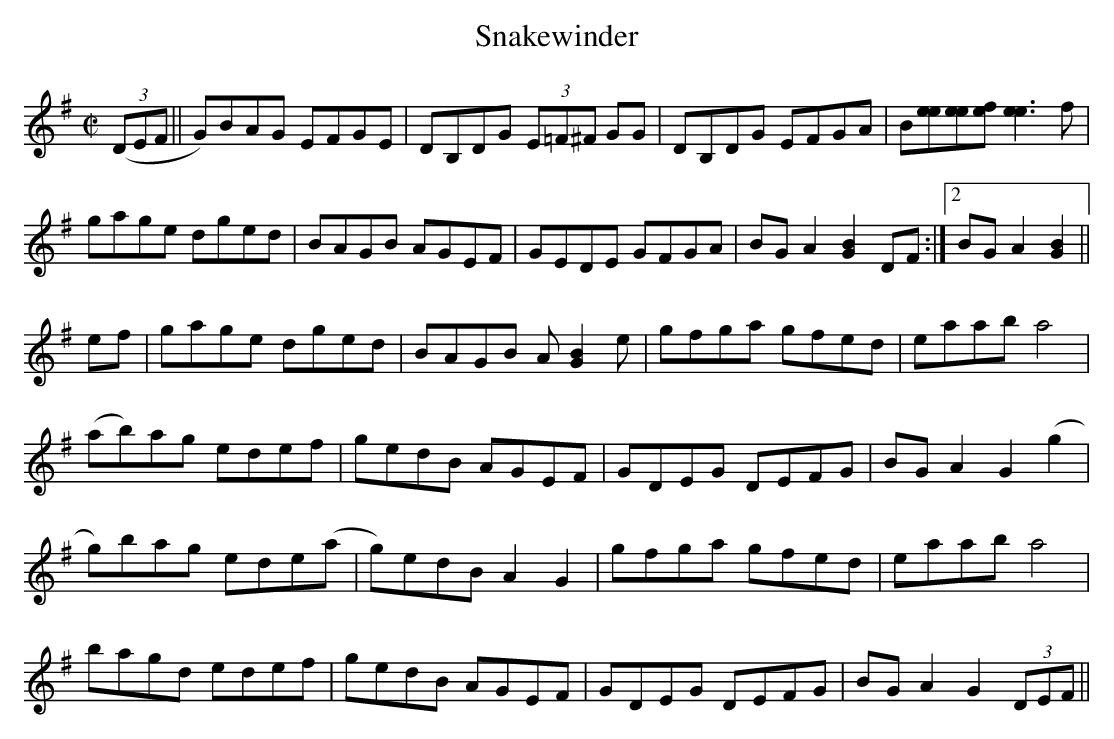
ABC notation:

X:1
T:Snakewinder
M:C|
L:1/8
K:G
((3DEF||G)BAG EFGE|DB,DG (3E=F^F GG|DB,DG  EFGA|B[ee][ee][ef] [e3e3]f|
gage dged|BAGB AGEF|GEDE GFGA|BG A2 [G2B2]DF:|2BG A2 [G2B2]||
ef|gage dged|BAGB A[G2B2]e|gfga gfed|eaab a4|
(ab)ag edef|gedB AGEF|GDEG DEFG|BG A2 G2(g2|
g)bag ede(a|g)edB A2G2|gfga gfed|eaab a4|
bagd edef|gedB AGEF|GDEG DEFG|BG A2 G2(3DEF||
